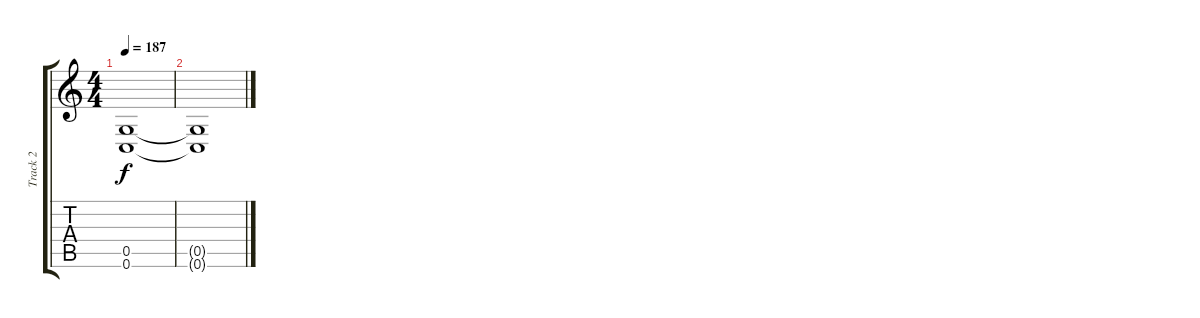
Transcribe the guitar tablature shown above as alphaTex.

\track ("Track 2" "Track 2") {instrument distortionguitar}
\staff {score tabs}
\tuning (D4 A3 F3 C3 G2 C2) {hide}
\ts (4 4)
\tempo 187
\clef g2
\ks c
(0.5{t} 0.6{t}).1{dy f} |
(0.5{t} 0.6{t}).1
